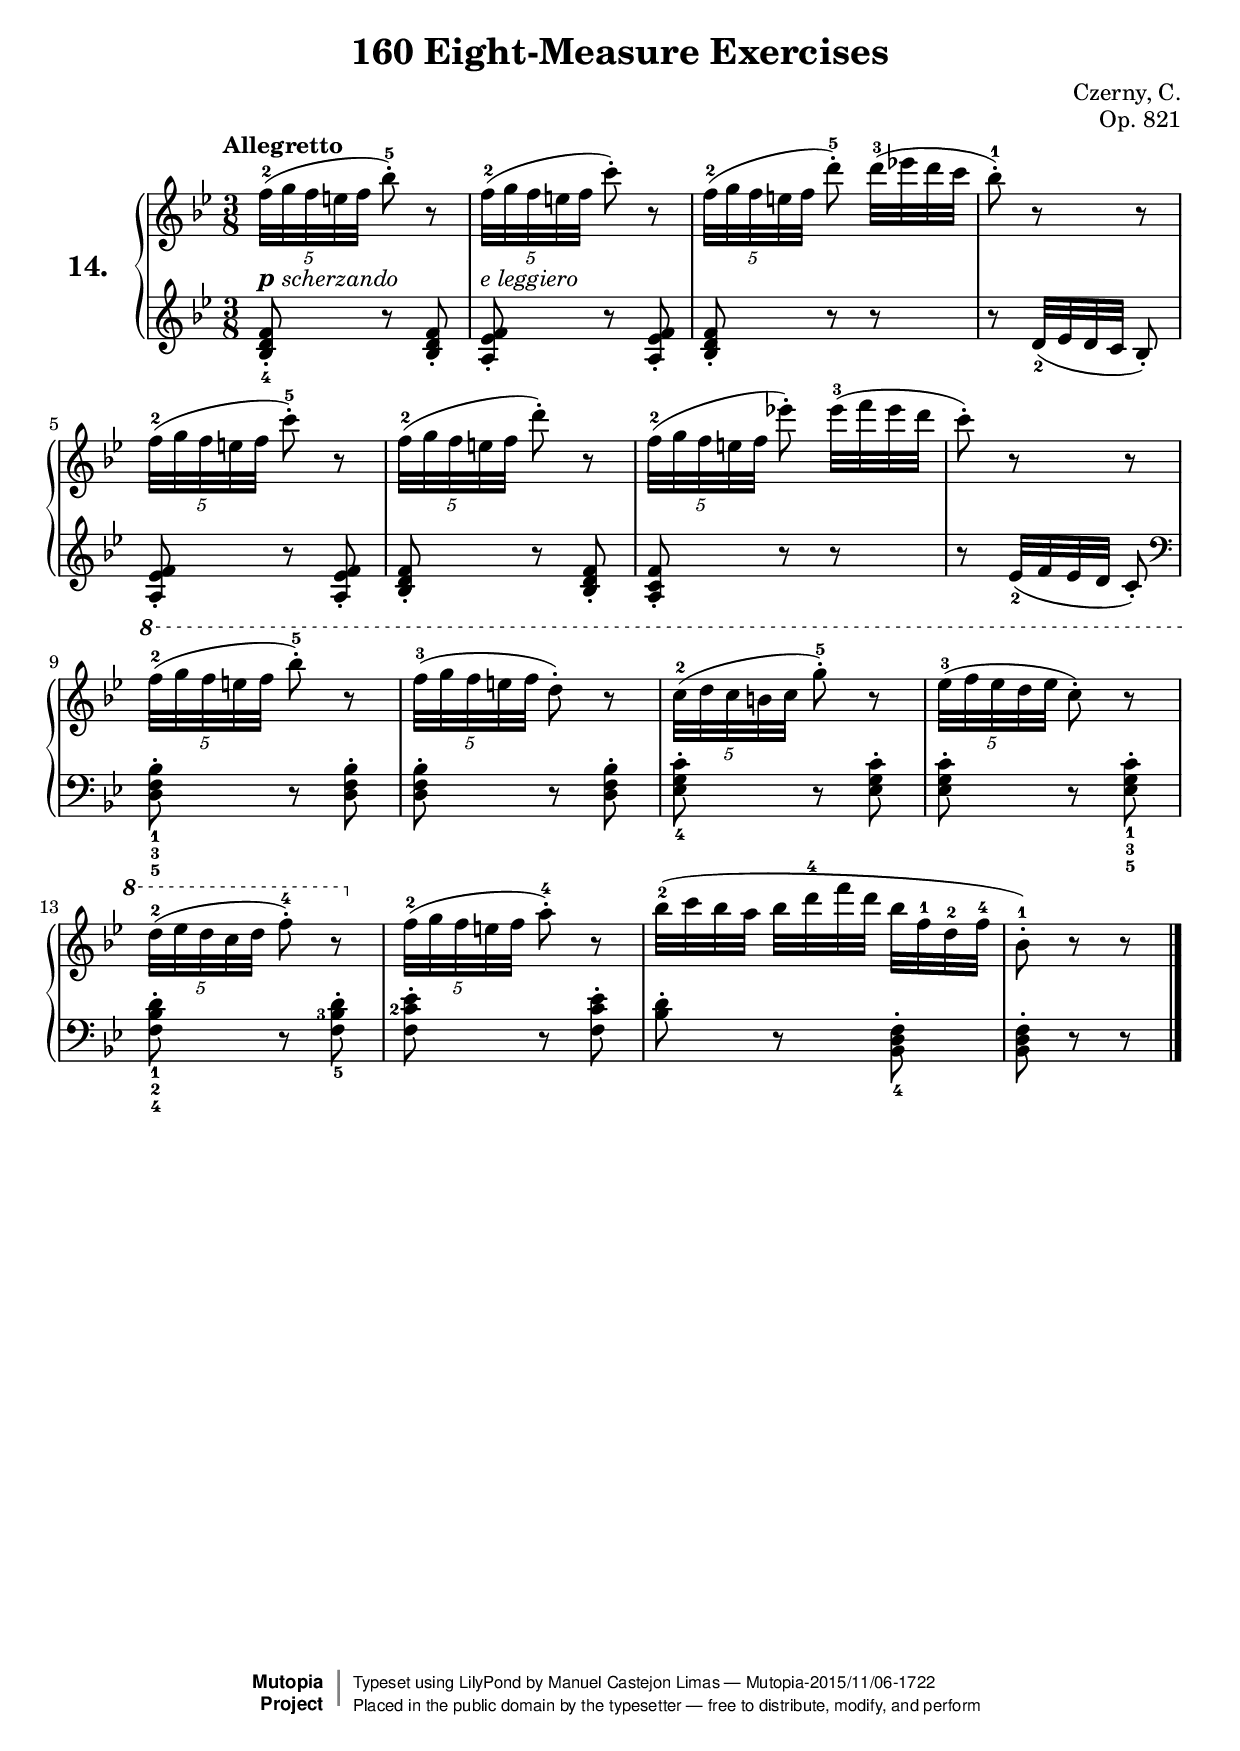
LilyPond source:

\version "2.18.2"
\language "english"

\header {
    composer	        =       "Czerny, C."
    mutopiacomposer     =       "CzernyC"

    title	            =	"160 Eight-Measure Exercises"
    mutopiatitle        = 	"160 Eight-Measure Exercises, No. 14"

    opus	            =	"Op. 821"
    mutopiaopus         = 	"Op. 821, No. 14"
    
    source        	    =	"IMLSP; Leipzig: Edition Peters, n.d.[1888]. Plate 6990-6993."
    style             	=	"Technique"
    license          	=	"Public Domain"
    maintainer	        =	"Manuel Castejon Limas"
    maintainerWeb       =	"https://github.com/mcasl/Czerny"
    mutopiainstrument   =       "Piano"

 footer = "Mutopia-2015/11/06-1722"
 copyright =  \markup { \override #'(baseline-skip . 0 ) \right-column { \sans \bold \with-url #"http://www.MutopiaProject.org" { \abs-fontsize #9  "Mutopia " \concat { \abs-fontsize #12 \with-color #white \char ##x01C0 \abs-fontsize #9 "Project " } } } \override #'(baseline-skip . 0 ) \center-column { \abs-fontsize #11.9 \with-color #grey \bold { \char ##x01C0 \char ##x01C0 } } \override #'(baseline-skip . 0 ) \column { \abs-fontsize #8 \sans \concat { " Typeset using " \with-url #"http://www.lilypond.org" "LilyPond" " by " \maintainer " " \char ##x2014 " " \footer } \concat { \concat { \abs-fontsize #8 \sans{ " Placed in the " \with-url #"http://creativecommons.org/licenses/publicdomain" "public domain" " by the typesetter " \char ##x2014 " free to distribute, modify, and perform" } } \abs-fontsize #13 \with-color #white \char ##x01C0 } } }
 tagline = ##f
}


%--------Definitions
exerciseNumber = "14."

mbreak = {  }
upperStaff =   { \tempo "Allegretto"
\clef treble \key bf \major \time 3/8 

\times 4/5 { f''32^2[ ( g''  f''  e''  f'']} bf''8^.^5 ) r8    | % 1

\times 4/5 { f''32^2[ ( g''  f''  e''  f'']} c'''8^. ) r8      | % 2

\times 4/5 { f''32^2[ ( g''  f''  e''  f'']} d'''8^.^5 )      
d'''32^3([ ef'''! d''' c''']                                   | % 3

bf''8^.^1) r8 r8                                               | % 4

\times 4/5 { f''32^2[ ( g''  f''  e''  f'']} c'''8^.^5 ) r8    | % 5

\times 4/5 { f''32^2[ ( g''  f''  e''  f'']} d'''8^. ) r8      | % 6

\times 4/5 { f''32^2[ ( g''  f''  e''  f'']} ef'''!8^. ) 
ef'''32^3([ f''' ef''' d''']                                   | % 7                                 

c'''8^.) r8 r8                                                 | % 8

\ottava 1 \times 4/5 { f'''32^2[ ( g'''
                       f'''  e'''  f''']} bf'''8^.^5 ) r8      | % 9

\times 4/5 { f'''32^3[ ( g''' f'''  e'''
             f''']} d'''8^. ) r8                               | % 10

\times 4/5 { c'''32^2[ ( d''' c'''  b''!
             c''']} g'''8^.^5 ) r8                             | % 11

\times 4/5 { ef'''32^3[ ( f''' ef'''  d'''
             ef''']} c'''8^. ) r8                              | % 12

\times 4/5 { d'''32^2[ ( ef''' d'''  c'''
             d''']} f'''8^.^4 ) r8     \ottava 0               | % 13

\times 4/5 { f''32^2[ ( g''  f''  e''  f'']} a''8^.^4 ) r8     | % 14


bf''32^2 [( c'''  bf''  a'']  bf''[ 
d'''^4 f''' d'''] bf'' f''^ 1 d''^2 f''^4                      | % 15

bf'8^.^1) r8 r8                                                | % 16
\bar "|." 

}

lowerStaff =  {
\clef treble \key bf \major \time 3/8 
  <bf d' f' >8_._4 r8  <bf d' f' >_.  | % 1
  <a ef' f'>8_. r8 <a ef' f'>8_.      | % 2
  <bf d' f'>8_. r8 r8                 | % 3
  r8 d'32_2 [( ef' d'  c'] bf8_. )    | % 4
<a ef' f'>8_. r8 <a ef' f'>8_.        | % 5 
<bf d' f'>8_. r8 <bf d' f'>8_.        | % 6
<a c' f'>8_. r8 r8                    | % 7
r8 ef'32_2 [( f' ef'  d'] c'8_. )     | % 8
\clef bass
<d f bf>_1_3_5^. r8 <d f bf>^.        | % 9
<d f bf>^. r8 <d f bf>^.              | % 10
<ef g c'>_4^. r8 <ef g c'>^.          | % 11
<ef g c'>^. r8 <ef g c'>^._1_3_5      | % 12
<f bf d'>^._1_2_4 r8                  
\set fingeringOrientations = #'(down left)
<f-5 bf-3 d'>^.                       | % 13
\set fingeringOrientations = #'(left)
<f c'-2 ef'>^. r8 <f c' ef'>^.        | % 14

<bf d'>^. r8 <bf, d f>_4^.            | % 15

<bf, d f>^. r8 r8                     | % 16
\bar "|."
}

%-------Typeset music and generate midi

dynamics = {
  <>-\markup { \italic { \bold \large p scherzando } } s4.  | % 1
  <>-\markup { \italic { e leggiero } } s4.                 | % 2
}

pedal = {
}

\score {
  \new PianoStaff = "PianoStaff_pf" <<
    \set PianoStaff.instrumentName = \markup \huge \bold \exerciseNumber 
    \new Staff    = "Staff_pfUpper" << \upperStaff >>
    \new Dynamics = "Dynamics_pf" \dynamics
    \new Staff    = "Staff_pfLower" << \lowerStaff >>
    \new Dynamics = "pedal" \pedal
  >>
  \layout { }
}

\score {
  \new PianoStaff = "PianoStaff_pf" <<
    \set PianoStaff.midiInstrument = "acoustic grand"
    \new Staff = "Staff_pfUpper" << \upperStaff \dynamics \pedal >>
    \new Staff = "Staff_pfLower" << \lowerStaff \dynamics \pedal >>
  >>
  \midi { \tempo 4 = 110 }
}


